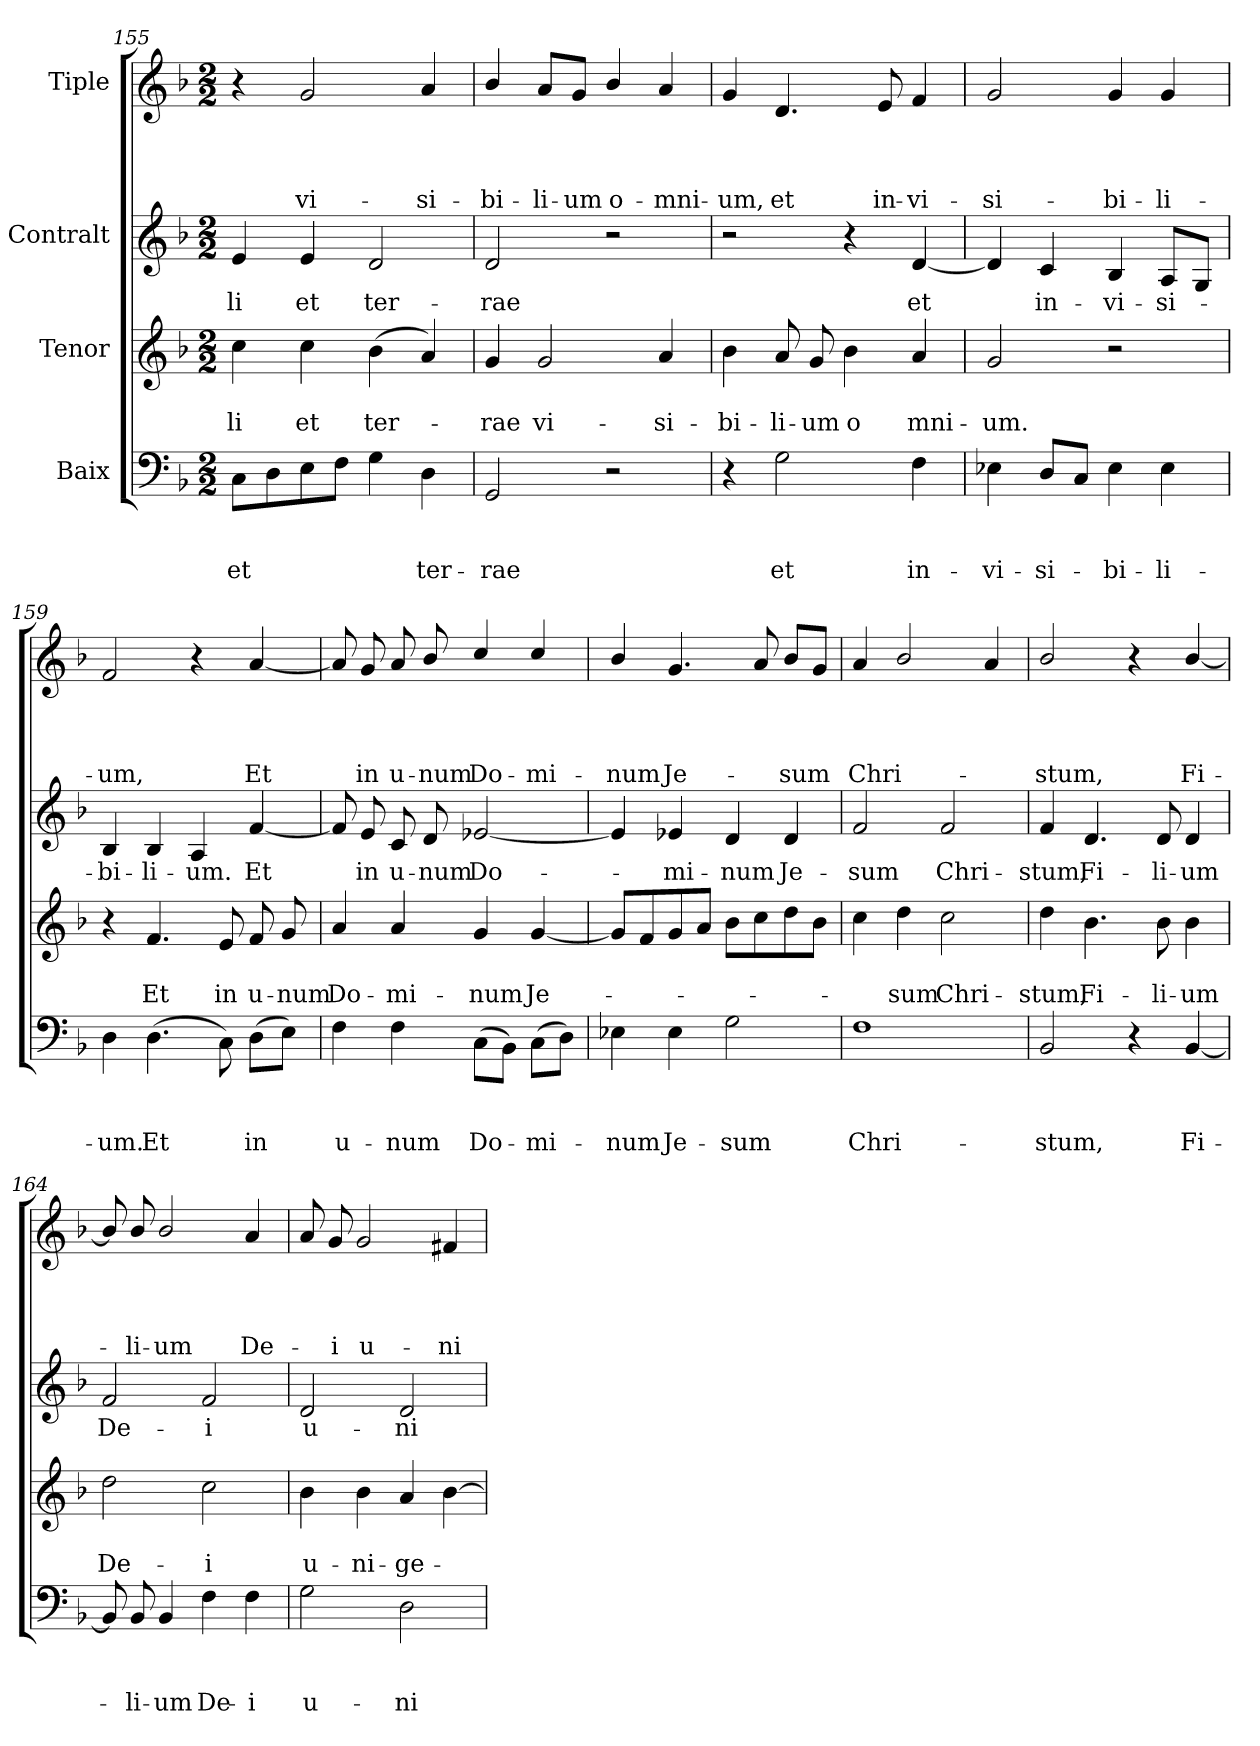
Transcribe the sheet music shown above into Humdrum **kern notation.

**kern	**text	**text	**text	**kern	**text	**text	**kern	**text	**kern	**text	**text	**text	**text
*part4	*part4	*part4	*part4	*part3	*part3	*part3	*part2	*part2	*part1	*part1	*part1	*part1	*part1
*staff4	*staff4	*staff4	*staff4	*staff3	*staff3	*staff3	*staff2	*staff2	*staff1	*staff1	*staff1	*staff1	*staff1
*I"Baix	*	*	*	*I"Tenor	*	*	*I"Contralt	*	*I"Tiple	*	*	*	*
*clefF4	*	*	*	*clefG2	*	*	*clefG2	*	*clefG2	*	*	*	*
*k[b-]	*	*	*	*k[b-]	*	*	*k[b-]	*	*k[b-]	*	*	*	*
*F:	*	*	*	*F:	*	*	*F:	*	*F:	*	*	*	*
*M2/2	*	*	*	*M2/2	*	*	*M2/2	*	*M2/2	*	*	*	*
=155	=155	=155	=155	=155	=155	=155	=155	=155	=155	=155	=155	=155	=155
!	!	!	!LO:LY:b	!	!	!LO:LY:b	!	!LO:LY:b	!	!	!	!	!
8C\L	.	.	et	4cc\	.	-li	4e/	-li	4r	.	.	.	.
8D\	.	.	.	.	.	.	.	.	.	.	.	.	.
!	!	!	!	!	!	!LO:LY:b	!	!LO:LY:b	!	!	!	!	!LO:LY:b
8E\	.	.	.	4cc\	.	et	4e/	et	2g/	.	.	.	vi-
8F\J	.	.	.	.	.	.	.	.	.	.	.	.	.
!	!	!	!	!	!	!LO:LY:b	!	!LO:LY:b	!	!	!	!	!
4G\	.	.	.	(>4b-\	.	ter-	2d/	ter-	.	.	.	.	.
!	!	!	!LO:LY:b	!	!	!	!	!	!	!	!	!	!LO:LY:b
4D\	.	.	ter-	4a/)	.	.	.	.	4a/	.	.	.	-si-
=156	=156	=156	=156	=156	=156	=156	=156	=156	=156	=156	=156	=156	=156
!	!	!	!LO:LY:b	!	!	!LO:LY:b	!	!LO:LY:b	!	!	!	!	!LO:LY:b
2GG/	.	.	-rae	4g/	.	-rae	2d/	-rae	4b-/	.	.	.	-bi-
!	!	!	!	!	!	!LO:LY:b	!	!	!	!	!	!	!LO:LY:b
.	.	.	.	2g/	.	vi-	.	.	8a/L	.	.	.	-li-
!	!	!	!	!	!	!	!	!	!	!	!	!	!LO:LY:b
.	.	.	.	.	.	.	.	.	8g/J	.	.	.	-um
!	!	!	!	!	!	!	!	!	!	!	!	!	!LO:LY:b
2r	.	.	.	.	.	.	2r	.	4b-/	.	.	.	o-
!	!	!	!	!	!	!LO:LY:b	!	!	!	!	!	!	!LO:LY:b
.	.	.	.	4a/	.	-si-	.	.	4a/	.	.	.	-mni-
=157	=157	=157	=157	=157	=157	=157	=157	=157	=157	=157	=157	=157	=157
!	!	!	!	!	!	!LO:LY:b	!	!	!	!	!	!	!LO:LY:b
4r	.	.	.	4b-\	.	-bi-	2r	.	4g/	.	.	.	-um,
!	!	!	!LO:LY:b	!	!	!LO:LY:b	!	!	!	!	!	!	!LO:LY:b
2G\	.	.	et	8a/	.	-li-	.	.	4.d/	.	.	.	et
!	!	!	!	!	!	!LO:LY:b	!	!	!	!	!	!	!
.	.	.	.	8g/	.	-um	.	.	.	.	.	.	.
!	!	!	!	!	!	!LO:LY:b	!	!	!	!	!	!	!
.	.	.	.	4b-\	.	o	4r	.	.	.	.	.	.
!	!	!	!	!	!	!	!	!	!	!	!	!	!LO:LY:b
.	.	.	.	.	.	.	.	.	8e/	.	.	.	in-
!	!	!	!LO:LY:b	!	!	!LO:LY:b	!	!LO:LY:b	!	!	!	!	!LO:LY:b
4F\	.	.	in-	4a/	.	mni-	[<4d/	et	4f/	.	.	.	-vi-
=158	=158	=158	=158	=158	=158	=158	=158	=158	=158	=158	=158	=158	=158
!	!	!	!LO:LY:b	!	!	!LO:LY:b	!	!	!	!	!	!	!LO:LY:b
4E-X\	.	.	-vi-	2g/	.	-um.	4d/]	.	2g/	.	.	.	-si-
!	!	!	!LO:LY:b	!	!	!	!	!LO:LY:b	!	!	!	!	!
8D/L	.	.	-si-	.	.	.	4c/	in-	.	.	.	.	.
8C/J	.	.	.	.	.	.	.	.	.	.	.	.	.
!	!	!	!LO:LY:b	!	!	!	!	!LO:LY:b	!	!	!	!	!LO:LY:b
4E-\	.	.	-bi-	2r	.	.	4B-/	-vi-	4g/	.	.	.	-bi-
!	!	!	!LO:LY:b	!	!	!	!	!LO:LY:b	!	!	!	!	!LO:LY:b
4E-\	.	.	-li-	.	.	.	8A/L	-si-	4g/	.	.	.	-li-
.	.	.	.	.	.	.	8G/J	.	.	.	.	.	.
!!LO:LB:g=z
=159	=159	=159	=159	=159	=159	=159	=159	=159	=159	=159	=159	=159	=159
!	!	!	!LO:LY:b	!	!	!	!	!LO:LY:b	!	!	!	!	!LO:LY:b
4D\	.	.	-um.	4r	.	.	4B-/	-bi-	2f/	.	.	.	-um,
!	!	!	!LO:LY:b	!	!	!LO:LY:b	!	!LO:LY:b	!	!	!	!	!
(<4.D\	.	.	Et	4.f/	.	Et	4B-/	-li-	.	.	.	.	.
!	!	!	!	!	!	!	!	!LO:LY:b	!	!	!	!	!
.	.	.	.	.	.	.	4A/	-um.	4r	.	.	.	.
!	!	!	!	!	!	!LO:LY:b	!	!	!	!	!	!	!
8C\)	.	.	.	8e/	.	in	.	.	.	.	.	.	.
!	!	!	!LO:LY:b	!	!	!LO:LY:b	!	!LO:LY:b	!	!	!	!	!LO:LY:b
(<8D\L	.	.	in	8f/	.	u-	[<4f/	Et	[>4a/	.	.	.	Et
!	!	!	!	!	!	!LO:LY:b	!	!	!	!	!	!	!
8E\J)	.	.	.	8g/	.	-num	.	.	.	.	.	.	.
=160	=160	=160	=160	=160	=160	=160	=160	=160	=160	=160	=160	=160	=160
!	!	!	!LO:LY:b	!	!	!LO:LY:b	!	!	!	!	!	!	!
4F\	.	.	u-	4a/	.	Do-	8f/]	.	8a/]	.	.	.	.
!	!	!	!	!	!	!	!	!LO:LY:b	!	!	!	!	!LO:LY:b
.	.	.	.	.	.	.	8e/	in	8g/	.	.	.	in
!	!	!	!LO:LY:b	!	!	!LO:LY:b	!	!LO:LY:b	!	!	!	!	!LO:LY:b
4F\	.	.	-num	4a/	.	-mi-	8c/	u-	8a/	.	.	.	u-
!	!	!	!	!	!	!	!	!LO:LY:b	!	!	!	!	!LO:LY:b
.	.	.	.	.	.	.	8d/	-num	8b-/	.	.	.	-num
!	!	!	!LO:LY:b	!	!	!LO:LY:b	!	!LO:LY:b	!	!	!	!	!LO:LY:b
(<8C\L	.	.	Do-	4g/	.	-num	[<2e-X/	Do-	4cc/	.	.	.	Do-
8BB-\J)	.	.	.	.	.	.	.	.	.	.	.	.	.
!	!	!	!LO:LY:b	!	!	!LO:LY:b	!	!	!	!	!	!	!LO:LY:b
(<8C\L	.	.	-mi-	[<4g/	.	Je-	.	.	4cc/	.	.	.	-mi-
8D\J)	.	.	.	.	.	.	.	.	.	.	.	.	.
=161	=161	=161	=161	=161	=161	=161	=161	=161	=161	=161	=161	=161	=161
!	!	!	!LO:LY:b	!	!	!	!	!	!	!	!	!	!LO:LY:b
4E-X\	.	.	-num	8g/L]	.	.	4e-/]	.	4b-/	.	.	.	-num
.	.	.	.	8f/	.	.	.	.	.	.	.	.	.
!	!	!	!LO:LY:b	!	!	!	!	!LO:LY:b	!	!	!	!	!LO:LY:b
4E-\	.	.	Je-	8g/	.	.	4e-X/	-mi-	4.g/	.	.	.	Je-
.	.	.	.	8a/J	.	.	.	.	.	.	.	.	.
!	!	!	!LO:LY:b	!	!	!	!	!LO:LY:b	!	!	!	!	!
2G\	.	.	-sum	8b-\L	.	.	4d/	-num	.	.	.	.	.
.	.	.	.	8cc\	.	.	.	.	8a/	.	.	.	.
!	!	!	!	!	!	!	!	!LO:LY:b	!	!	!	!	!LO:LY:b
.	.	.	.	8dd\	.	.	4d/	Je-	8b-/L	.	.	.	-sum
.	.	.	.	8b-\J	.	.	.	.	8g/J	.	.	.	.
=162	=162	=162	=162	=162	=162	=162	=162	=162	=162	=162	=162	=162	=162
!	!	!	!LO:LY:b	!	!	!	!	!LO:LY:b	!	!	!	!	!LO:LY:b
1F	.	.	Chri-	4cc\	.	.	2f/	-sum	4a/	.	.	.	Chri-
!	!	!	!	!	!	!LO:LY:b	!	!	!	!	!	!	!
.	.	.	.	4dd\	.	-sum	.	.	2b-/	.	.	.	.
!	!	!	!	!	!	!LO:LY:b	!	!LO:LY:b	!	!	!	!	!
.	.	.	.	2cc\	.	Chri-	2f/	Chri-	.	.	.	.	.
.	.	.	.	.	.	.	.	.	4a/	.	.	.	.
=163	=163	=163	=163	=163	=163	=163	=163	=163	=163	=163	=163	=163	=163
!	!	!	!LO:LY:b	!	!	!LO:LY:b	!	!LO:LY:b	!	!	!	!	!LO:LY:b
2BB-/	.	.	-stum,	4dd\	.	-stum,	4f/	-stum,	2b-/	.	.	.	-stum,
!	!	!	!	!	!	!LO:LY:b	!	!LO:LY:b	!	!	!	!	!
.	.	.	.	4.b-\	.	Fi-	4.d/	Fi-	.	.	.	.	.
4r	.	.	.	.	.	.	.	.	4r	.	.	.	.
!	!	!	!	!	!	!LO:LY:b	!	!LO:LY:b	!	!	!	!	!
.	.	.	.	8b-\	.	-li-	8d/	-li-	.	.	.	.	.
!	!	!	!LO:LY:b	!	!	!LO:LY:b	!	!LO:LY:b	!	!	!	!	!LO:LY:b
[<4BB-/	.	.	Fi-	4b-\	.	-um	4d/	-um	[>4b-/	.	.	.	Fi-
=164	=164	=164	=164	=164	=164	=164	=164	=164	=164	=164	=164	=164	=164
!	!	!	!	!	!	!LO:LY:b	!	!LO:LY:b	!	!	!	!	!
8BB-/]	.	.	.	2dd\	.	De-	2f/	De-	8b-/]	.	.	.	.
!	!	!	!LO:LY:b	!	!	!	!	!	!	!	!	!	!LO:LY:b
8BB-/	.	.	-li-	.	.	.	.	.	8b-/	.	.	.	-li-
!	!	!	!LO:LY:b	!	!	!	!	!	!	!	!	!	!LO:LY:b
4BB-/	.	.	-um	.	.	.	.	.	2b-/	.	.	.	-um
!	!	!	!LO:LY:b	!	!	!LO:LY:b	!	!LO:LY:b	!	!	!	!	!
4F\	.	.	De-	2cc\	.	-i	2f/	-i	.	.	.	.	.
!	!	!	!LO:LY:b	!	!	!	!	!	!	!	!	!	!LO:LY:b
4F\	.	.	-i	.	.	.	.	.	4a/	.	.	.	De-
!!LO:LB:g=z
=165	=165	=165	=165	=165	=165	=165	=165	=165	=165	=165	=165	=165	=165
!	!	!	!LO:LY:b	!	!	!LO:LY:b	!	!LO:LY:b	!	!	!	!	!
2G\	.	.	u-	4b-\	.	u-	2d/	u-	8a/	.	.	.	.
!	!	!	!	!	!	!	!	!	!	!	!	!	!LO:LY:b
.	.	.	.	.	.	.	.	.	8g/	.	.	.	-i
!	!	!	!	!	!	!LO:LY:b	!	!	!	!	!	!	!LO:LY:b
.	.	.	.	4b-\	.	-ni-	.	.	2g/	.	.	.	u-
!	!	!	!LO:LY:b	!	!	!LO:LY:b	!	!LO:LY:b	!	!	!	!	!
2D\	.	.	-ni-	4a/	.	-ge-	2d/	-ni-	.	.	.	.	.
!	!	!	!	!	!	!	!	!	!	!	!	!	!LO:LY:b
.	.	.	.	[>4b-\	.	.	.	.	4f#X/	.	.	.	-ni-
=	=	=	=	=	=	=	=	=	=	=	=	=	=
*-	*-	*-	*-	*-	*-	*-	*-	*-	*-	*-	*-	*-	*-
